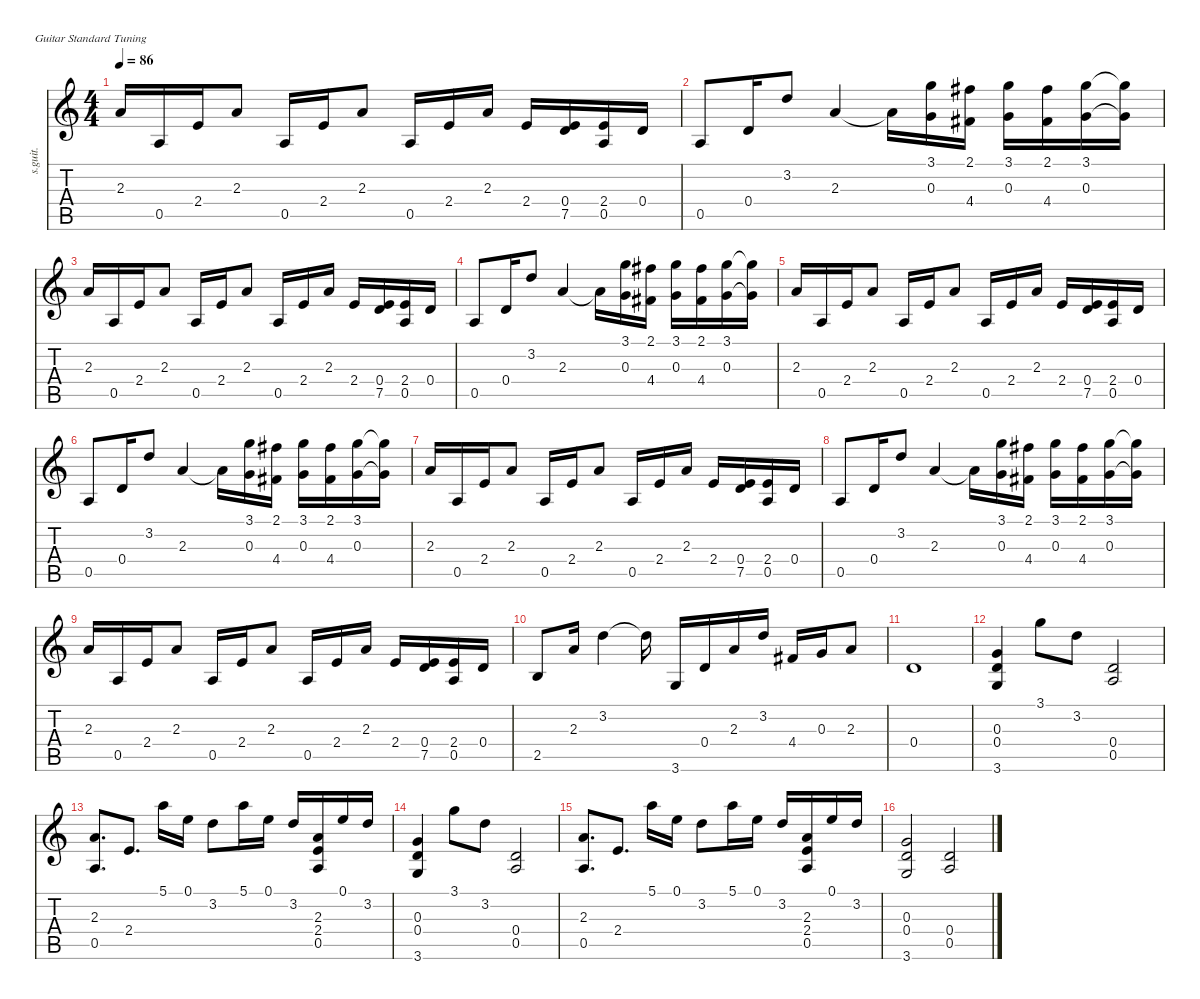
\defaultSystemsLayout 4
\hideDynamics
\bracketExtendMode nobrackets
\otherSystemsTrackNameOrientation horizontal
\track ("Joe Satriani" "s.guit.") {instrument acousticguitarsteel}
\staff {score tabs}
\tuning (E4 B3 G3 D3 A2 E2)
\ts (4 4)
\tempo 86
\clef g2
\ks c
2.3.16{dy ff beam Up} 0.5.16{dy f beam Up} 2.4.16{dy ff beam Up} 2.3.8{beam Up} 0.5.16{beam Up} 2.4.16{beam Up} 2.3.8{beam Up} 0.5.16{dy f beam Up} 2.4.16{dy ff beam Up} 2.3.16{beam Up} 2.4.16{beam Up} (0.4 7.5).16{beam Up} (2.4 0.5).16{beam Up} 0.4.16{beam Up} |
0.5.8{dy f beam Up} 0.4.16{dy ff beam Up} 3.2.8{beam Up} 2.3.4{beam Up} 2.3{t}.16{dy f beam Down} (3.1 0.3).16{beam Down} (2.1{acc #} 4.4{acc #}).16{beam Down} (3.1 0.3).16{beam Down} (2.1{acc #} 4.4{acc #}).16{beam Down} (3.1 0.3).16{beam Down} (3.1{t} 0.3{t}).16{beam Down} |
2.3.16{dy ff beam Up} 0.5.16{dy f beam Up} 2.4.16{dy ff beam Up} 2.3.8{beam Up} 0.5.16{beam Up} 2.4.16{beam Up} 2.3.8{beam Up} 0.5.16{dy f beam Up} 2.4.16{dy ff beam Up} 2.3.16{beam Up} 2.4.16{beam Up} (0.4 7.5).16{beam Up} (2.4 0.5).16{beam Up} 0.4.16{beam Up} |
0.5.8{dy f beam Up} 0.4.16{dy ff beam Up} 3.2.8{beam Up} 2.3.4{beam Up} 2.3{t}.16{dy f beam Down} (3.1 0.3).16{beam Down} (2.1{acc #} 4.4{acc #}).16{beam Down} (3.1 0.3).16{beam Down} (2.1{acc #} 4.4{acc #}).16{beam Down} (3.1 0.3).16{beam Down} (3.1{t} 0.3{t}).16{beam Down} |
2.3.16{dy ff beam Up} 0.5.16{dy f beam Up} 2.4.16{dy ff beam Up} 2.3.8{beam Up} 0.5.16{beam Up} 2.4.16{beam Up} 2.3.8{beam Up} 0.5.16{dy f beam Up} 2.4.16{dy ff beam Up} 2.3.16{beam Up} 2.4.16{beam Up} (0.4 7.5).16{beam Up} (2.4 0.5).16{beam Up} 0.4.16{beam Up} |
0.5.8{dy f beam Up} 0.4.16{dy ff beam Up} 3.2.8{beam Up} 2.3.4{beam Up} 2.3{t}.16{dy f beam Down} (3.1 0.3).16{beam Down} (2.1{acc #} 4.4{acc #}).16{beam Down} (3.1 0.3).16{beam Down} (2.1{acc #} 4.4{acc #}).16{beam Down} (3.1 0.3).16{beam Down} (3.1{t} 0.3{t}).16{beam Down} |
2.3.16{dy ff beam Up} 0.5.16{dy f beam Up} 2.4.16{dy ff beam Up} 2.3.8{beam Up} 0.5.16{beam Up} 2.4.16{beam Up} 2.3.8{beam Up} 0.5.16{dy f beam Up} 2.4.16{dy ff beam Up} 2.3.16{beam Up} 2.4.16{beam Up} (0.4 7.5).16{beam Up} (2.4 0.5).16{beam Up} 0.4.16{beam Up} |
0.5.8{dy f beam Up} 0.4.16{dy ff beam Up} 3.2.8{beam Up} 2.3.4{beam Up} 2.3{t}.16{dy f beam Down} (3.1 0.3).16{beam Down} (2.1{acc #} 4.4{acc #}).16{beam Down} (3.1 0.3).16{beam Down} (2.1{acc #} 4.4{acc #}).16{beam Down} (3.1 0.3).16{beam Down} (3.1{t} 0.3{t}).16{beam Down} |
2.3.16{dy ff beam Up} 0.5.16{dy f beam Up} 2.4.16{dy ff beam Up} 2.3.8{beam Up} 0.5.16{beam Up} 2.4.16{beam Up} 2.3.8{beam Up} 0.5.16{dy f beam Up} 2.4.16{dy ff beam Up} 2.3.16{beam Up} 2.4.16{beam Up} (0.4 7.5).16{beam Up} (2.4 0.5).16{beam Up} 0.4.16{beam Up} |
2.5.8{beam Up} 2.3.16{beam Up} 3.2.4{beam Down} 3.2{t}.16{dy f beam Down} 3.6.16{beam Up} 0.4.16{beam Up} 2.3.16{beam Up} 3.2.16{dy ff beam Up} 4.4{acc #}.16{dy f beam Up} 0.3.16{dy mp beam Up} 2.3.8{dy f beam Up} |
0.4.1{beam Up} |
(0.3 0.4 3.6).4{beam Up} 3.1.8{beam Down} 3.2.8{beam Down} (0.4 0.5).2{dy mf beam Up} |
(2.3 0.5).8{d dy f beam Up} 2.4.8{d beam Up} 5.1.16{dy mp beam Down} 0.1.16{beam Down} 3.2.8{dy f beam Down} 5.1.16{dy mf beam Down} 0.1.16{beam Down} 3.2.16{beam Up} (2.3 2.4 0.5).16{dy f beam Up} 0.1.16{beam Up} 3.2.16{dy ff beam Up} |
(0.3 0.4 3.6).4{dy f beam Up} 3.1.8{beam Down} 3.2.8{beam Down} (0.4 0.5).2{dy mf beam Up} |
(2.3 0.5).8{d dy f beam Up} 2.4.8{d beam Up} 5.1.16{dy mp beam Down} 0.1.16{beam Down} 3.2.8{dy f beam Down} 5.1.16{dy mf beam Down} 0.1.16{beam Down} 3.2.16{beam Up} (2.3 2.4 0.5).16{dy f beam Up} 0.1.16{beam Up} 3.2.16{dy ff beam Up} |
(0.3 0.4 3.6).2{dy mf beam Up} (0.4 0.5).2{dy f beam Up}
